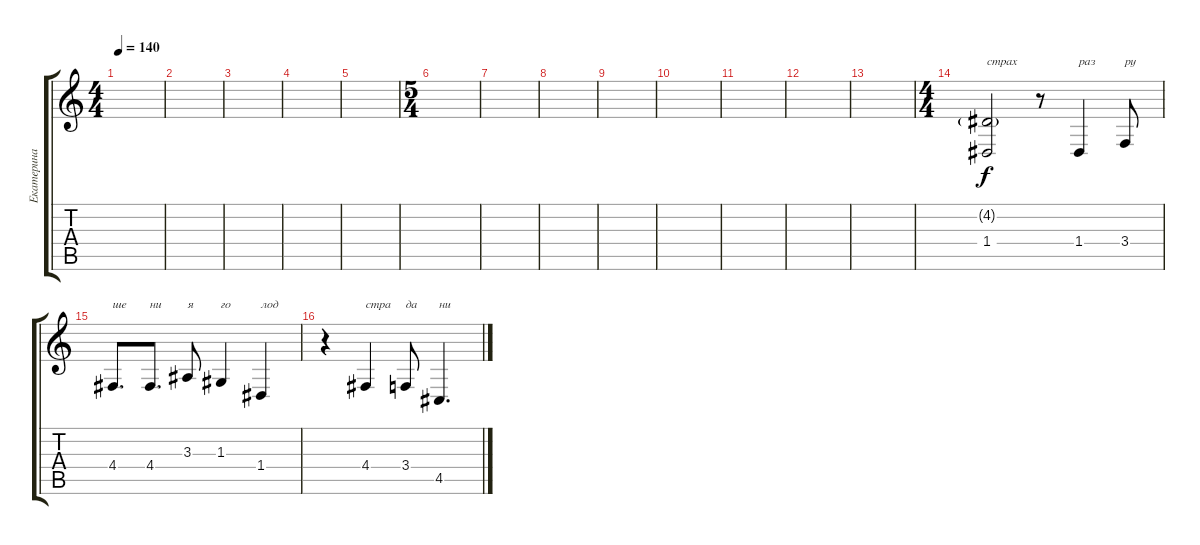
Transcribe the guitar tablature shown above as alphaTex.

\track ("Екатерина Белоброва" "Екатерина ") {instrument tenorsax}
\staff {score tabs}
\tuning (E4 B3 G3 D3 A2 E2) {hide}
\ts (4 4)
\tempo 140
\clef g2
\ks c
|
|
|
|
|
\ts (5 4)
|
|
|
|
|
|
|
|
\ts (4 4)
(4.2{g} 1.4).2{txt "страх"} r.8 1.4.4{txt "раз"} 3.4.8{txt "ру"} |
4.4.8{d txt "ше"} 4.4.8{d txt "ни"} 3.3.8{txt "я"} 1.3.4{txt "го"} 1.4.4{txt "лод"} |
r.4 4.4.4{txt "стра"} 3.4.8{txt "да"} 4.5.4{d txt "ни"}
